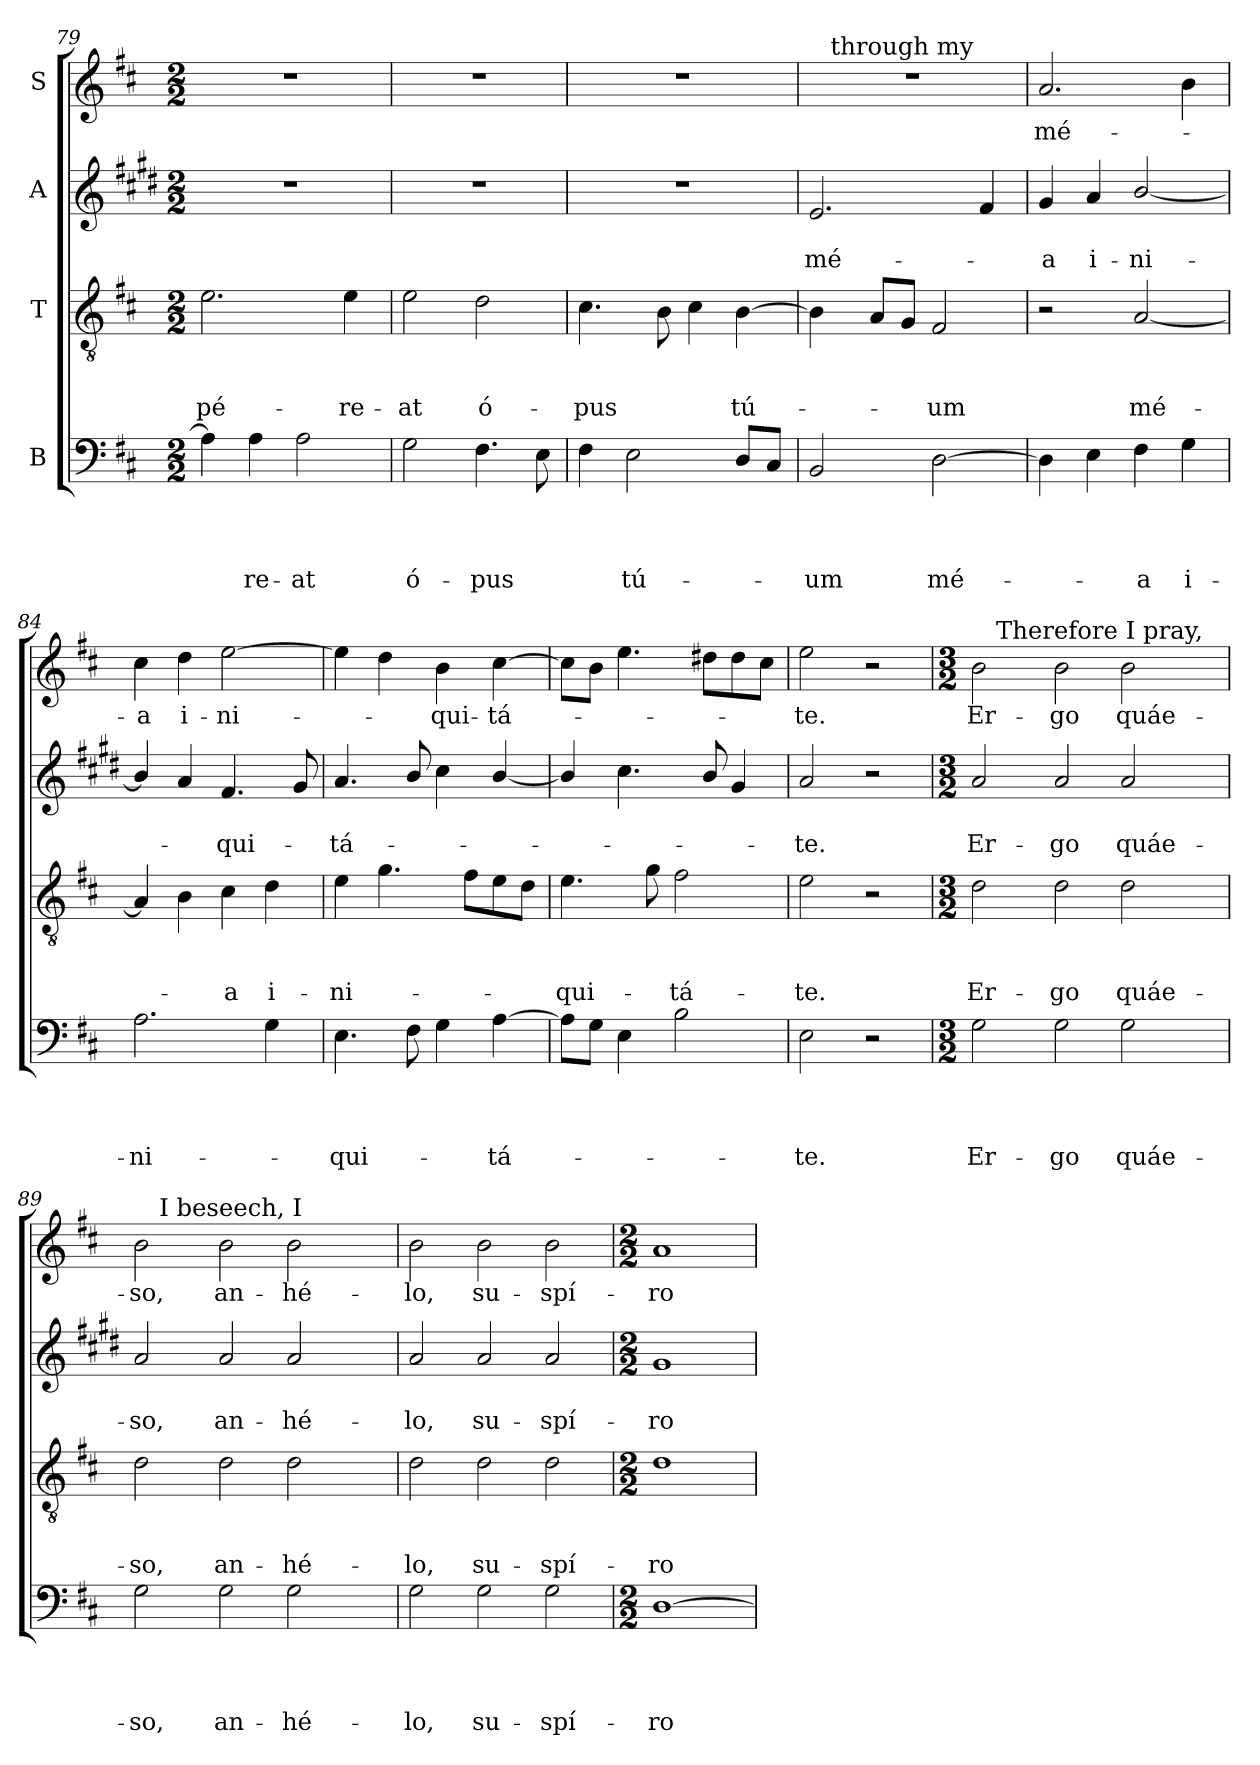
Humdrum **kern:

**kern	**text	**text	**text	**text	**kern	**text	**text	**text	**kern	**text	**text	**kern	**text
*part4	*part4	*part4	*part4	*part4	*part3	*part3	*part3	*part3	*part2	*part2	*part2	*part1	*part1
*staff4	*staff4	*staff4	*staff4	*staff4	*staff3	*staff3	*staff3	*staff3	*staff2	*staff2	*staff2	*staff1	*staff1
*I"B	*	*	*	*	*I"T	*	*	*	*I"A	*	*	*I"S	*
!!LO:PB:g=z
*clefF4	*	*	*	*	*clefGv2	*	*	*	*clefG2	*	*	*clefG2	*
*	*	*	*	*	*	*	*	*	*ITrd1c2	*	*	*	*
*k[f#c#]	*	*	*	*	*k[f#c#]	*	*	*	*k[f#c#]	*	*	*k[f#c#]	*
*D:	*	*	*	*	*D:	*	*	*	*D:	*	*	*D:	*
*M2/2	*	*	*	*	*M2/2	*	*	*	*M2/2	*	*	*M2/2	*
=79	=79	=79	=79	=79	=79	=79	=79	=79	=79	=79	=79	=79	=79
!	!	!	!	!	!	!	!	!LO:LY:b	!	!	!	!	!
4A\]	.	.	.	.	2.e\	.	.	pé-	1r	.	.	1r	.
!	!	!	!	!LO:LY:b	!	!	!	!	!	!	!	!	!
4A\	.	.	.	-re-	.	.	.	.	.	.	.	.	.
!	!	!	!	!LO:LY:b	!	!	!	!	!	!	!	!	!
2A\	.	.	.	-at	.	.	.	.	.	.	.	.	.
!	!	!	!	!	!	!	!	!LO:LY:b	!	!	!	!	!
.	.	.	.	.	4e\	.	.	-re-	.	.	.	.	.
=80	=80	=80	=80	=80	=80	=80	=80	=80	=80	=80	=80	=80	=80
!	!	!	!	!LO:LY:b	!	!	!	!LO:LY:b	!	!	!	!	!
2G\	.	.	.	ó-	2e\	.	.	-at	1r	.	.	1r	.
!	!	!	!	!LO:LY:b	!	!	!	!LO:LY:b	!	!	!	!	!
4.F#\	.	.	.	-pus	2d\	.	.	ó-	.	.	.	.	.
8E\	.	.	.	.	.	.	.	.	.	.	.	.	.
=81	=81	=81	=81	=81	=81	=81	=81	=81	=81	=81	=81	=81	=81
!	!	!	!	!	!	!	!	!LO:LY:b	!	!	!	!	!
4F#\	.	.	.	.	4.c#\	.	.	-pus	1r	.	.	1r	.
!	!	!	!	!LO:LY:b	!	!	!	!	!	!	!	!	!
2E\	.	.	.	tú-	.	.	.	.	.	.	.	.	.
.	.	.	.	.	8B\	.	.	.	.	.	.	.	.
.	.	.	.	.	4c#\	.	.	.	.	.	.	.	.
!	!	!	!	!	!	!	!	!LO:LY:b	!	!	!	!	!
8D/L	.	.	.	.	[4B\	.	.	tú-	.	.	.	.	.
8C#/J	.	.	.	.	.	.	.	.	.	.	.	.	.
=82	=82	=82	=82	=82	=82	=82	=82	=82	=82	=82	=82	=82	=82
!	!	!	!	!LO:LY:b	!	!	!	!	!	!	!LO:LY:b	!	!
*	*	*	*	*	*	*	*	*	*	*	*	*^	*
2BB/	.	.	.	-um	4B\]	.	.	.	2.d/	.	mé-	1r	16ryy	.
!	!	!	!	!	!	!	!	!	!	!	!	!	!LO:TX:a:t=through my	!
.	.	.	.	.	.	.	.	.	.	.	.	.	2...ryy	.
.	.	.	.	.	8A/L	.	.	.	.	.	.	.	.	.
.	.	.	.	.	8G/J	.	.	.	.	.	.	.	.	.
!	!	!	!	!LO:LY:b	!	!	!	!LO:LY:b	!	!	!	!	!	!
[2D\	.	.	.	mé-	2F#/	.	.	-um	.	.	.	.	.	.
.	.	.	.	.	.	.	.	.	4e/	.	.	.	.	.
=83	=83	=83	=83	=83	=83	=83	=83	=83	=83	=83	=83	=83	=83	=83
!	!	!	!	!	!	!	!	!	!	!	!	!LO:TX:a:t=iniquity.	!	!
!	!	!	!	!	!	!	!	!	!	!	!LO:LY:b	!	!	!LO:LY:b
*	*	*	*	*	*	*	*	*	*	*	*	*v	*v	*
4D\]	.	.	.	.	2r	.	.	.	4f#/	.	-a	2.a/	mé-
!	!	!	!	!	!	!	!	!	!	!	!LO:LY:b	!	!
4E\	.	.	.	.	.	.	.	.	4g/	.	i-	.	.
!	!	!	!	!LO:LY:b	!	!	!	!LO:LY:b	!	!	!LO:LY:b	!	!
4F#\	.	.	.	-a	[2A/	.	.	mé-	[2a/	.	-ni-	.	.
!	!	!	!	!LO:LY:b	!	!	!	!	!	!	!	!	!
4G\	.	.	.	i-	.	.	.	.	.	.	.	4b\	.
=84	=84	=84	=84	=84	=84	=84	=84	=84	=84	=84	=84	=84	=84
!	!	!	!	!LO:LY:b	!	!	!	!	!	!	!	!	!LO:LY:b
2.A\	.	.	.	-ni-	4A/]	.	.	.	4a/]	.	.	4cc#\	-a
!	!	!	!	!	!	!	!	!	!	!	!	!	!LO:LY:b
.	.	.	.	.	4B\	.	.	.	4g/	.	.	4dd\	i-
!	!	!	!	!	!	!	!	!LO:LY:b	!	!	!LO:LY:b	!	!LO:LY:b
.	.	.	.	.	4c#\	.	.	-a	4.e/	.	-qui-	[2ee\	-ni-
!	!	!	!	!	!	!	!	!LO:LY:b	!	!	!	!	!
4G\	.	.	.	.	4d\	.	.	i-	.	.	.	.	.
.	.	.	.	.	.	.	.	.	8f#/	.	.	.	.
!!LO:LB:g=z
=85	=85	=85	=85	=85	=85	=85	=85	=85	=85	=85	=85	=85	=85
!	!	!	!	!LO:LY:b	!	!	!	!LO:LY:b	!	!	!LO:LY:b	!	!
4.E\	.	.	.	-qui-	4e\	.	.	-ni-	4.g/	.	-tá-	4ee\]	.
.	.	.	.	.	4.g\	.	.	.	.	.	.	4dd\	.
8F#\	.	.	.	.	.	.	.	.	8a/	.	.	.	.
!	!	!	!	!	!	!	!	!	!	!	!	!	!LO:LY:b
4G\	.	.	.	.	.	.	.	.	4b\	.	.	4b\	-qui-
.	.	.	.	.	8f#\L	.	.	.	.	.	.	.	.
!	!	!	!	!LO:LY:b	!	!	!	!	!	!	!	!	!LO:LY:b
[4A\	.	.	.	-tá-	8e\	.	.	.	[4a/	.	.	[4cc#\	-tá-
.	.	.	.	.	8d\J	.	.	.	.	.	.	.	.
=86	=86	=86	=86	=86	=86	=86	=86	=86	=86	=86	=86	=86	=86
!	!	!	!	!	!	!	!	!LO:LY:b	!	!	!	!	!
8A\L]	.	.	.	.	4.e\	.	.	-qui-	4a/]	.	.	8cc#\L]	.
8G\J	.	.	.	.	.	.	.	.	.	.	.	8b\J	.
4E\	.	.	.	.	.	.	.	.	4.b\	.	.	4.ee\	.
.	.	.	.	.	8g\	.	.	.	.	.	.	.	.
!	!	!	!	!	!	!	!	!LO:LY:b	!	!	!	!	!
2B\	.	.	.	.	2f#\	.	.	-tá-	.	.	.	.	.
.	.	.	.	.	.	.	.	.	8a/	.	.	8dd#\L	.
.	.	.	.	.	.	.	.	.	4f#/	.	.	8dd#\	.
.	.	.	.	.	.	.	.	.	.	.	.	8cc#\J	.
=87	=87	=87	=87	=87	=87	=87	=87	=87	=87	=87	=87	=87	=87
!	!	!	!	!LO:LY:b	!	!	!	!LO:LY:b	!	!	!LO:LY:b	!	!LO:LY:b
2E\	.	.	.	-te.	2e\	.	.	-te.	2g/	.	-te.	2ee\	-te.
2r	.	.	.	.	2r	.	.	.	2r	.	.	2r	.
=88	=88	=88	=88	=88	=88	=88	=88	=88	=88	=88	=88	=88	=88
*M3/2	*	*	*	*	*M3/2	*	*	*	*M3/2	*	*	*M3/2	*
!	!	!	!	!LO:LY:b	!	!	!	!LO:LY:b	!	!	!LO:LY:b	!	!LO:LY:b
*	*	*	*	*	*	*	*	*	*	*	*	*^	*
2G\	.	.	.	Er-	2d\	.	.	Er-	2g/	.	Er-	2b\	16.ryy	Er-
!	!	!	!	!	!	!	!	!	!	!	!	!	!LO:TX:a:t=Therefore I pray,	!
.	.	.	.	.	.	.	.	.	.	.	.	.	1ryy	.
!	!	!	!	!LO:LY:b	!	!	!	!LO:LY:b	!	!	!LO:LY:b	!	!	!LO:LY:b
2G\	.	.	.	-go	2d\	.	.	-go	2g/	.	-go	2b\	.	-go
!	!	!	!	!LO:LY:b	!	!	!	!LO:LY:b	!	!	!LO:LY:b	!	!	!LO:LY:b
2G\	.	.	.	quáe-	2d\	.	.	quáe-	2g/	.	quáe-	2b\	.	quáe-
.	.	.	.	.	.	.	.	.	.	.	.	.	4ryy	.
.	.	.	.	.	.	.	.	.	.	.	.	.	8ryy	.
.	.	.	.	.	.	.	.	.	.	.	.	.	32ryy	.
=89	=89	=89	=89	=89	=89	=89	=89	=89	=89	=89	=89	=89	=89	=89
!	!	!	!	!LO:LY:b	!	!	!	!LO:LY:b	!	!	!LO:LY:b	!	!	!LO:LY:b
2G\	.	.	.	-so,	2d\	.	.	-so,	2g/	.	-so,	2b\	16.ryy	-so,
!	!	!	!	!	!	!	!	!	!	!	!	!	!LO:TX:a:t=I beseech, I	!
.	.	.	.	.	.	.	.	.	.	.	.	.	1ryy	.
!	!	!	!	!LO:LY:b	!	!	!	!LO:LY:b	!	!	!LO:LY:b	!	!	!LO:LY:b
2G\	.	.	.	an-	2d\	.	.	an-	2g/	.	an-	2b\	.	an-
!	!	!	!	!LO:LY:b	!	!	!	!LO:LY:b	!	!	!LO:LY:b	!	!	!LO:LY:b
2G\	.	.	.	-hé-	2d\	.	.	-hé-	2g/	.	-hé-	2b\	.	-hé-
.	.	.	.	.	.	.	.	.	.	.	.	.	4ryy	.
.	.	.	.	.	.	.	.	.	.	.	.	.	8ryy	.
.	.	.	.	.	.	.	.	.	.	.	.	.	32ryy	.
!!LO:PB:g=z
=90	=90	=90	=90	=90	=90	=90	=90	=90	=90	=90	=90	=90	=90	=90
!	!	!	!	!	!	!	!	!	!	!	!	!LO:TX:a:t=implore	!	!
!	!	!	!	!LO:LY:b	!	!	!	!LO:LY:b	!	!	!LO:LY:b	!	!	!LO:LY:b
*	*	*	*	*	*	*	*	*	*	*	*	*v	*v	*
2G\	.	.	.	-lo,	2d\	.	.	-lo,	2g/	.	-lo,	2b\	-lo,
!	!	!	!	!LO:LY:b	!	!	!	!LO:LY:b	!	!	!LO:LY:b	!	!LO:LY:b
2G\	.	.	.	su-	2d\	.	.	su-	2g/	.	su-	2b\	su-
!	!	!	!	!LO:LY:b	!	!	!	!LO:LY:b	!	!	!LO:LY:b	!	!LO:LY:b
2G\	.	.	.	-spí-	2d\	.	.	-spí-	2g/	.	-spí-	2b\	-spí-
=91	=91	=91	=91	=91	=91	=91	=91	=91	=91	=91	=91	=91	=91
*M2/2	*	*	*	*	*M2/2	*	*	*	*M2/2	*	*	*M2/2	*
!	!	!	!	!LO:LY:b	!	!	!	!LO:LY:b	!	!	!LO:LY:b	!	!LO:LY:b
[1D	.	.	.	-ro	1d	.	.	-ro	1f#	.	-ro	1a	-ro
=	=	=	=	=	=	=	=	=	=	=	=	=	=
*-	*-	*-	*-	*-	*-	*-	*-	*-	*-	*-	*-	*-	*-
